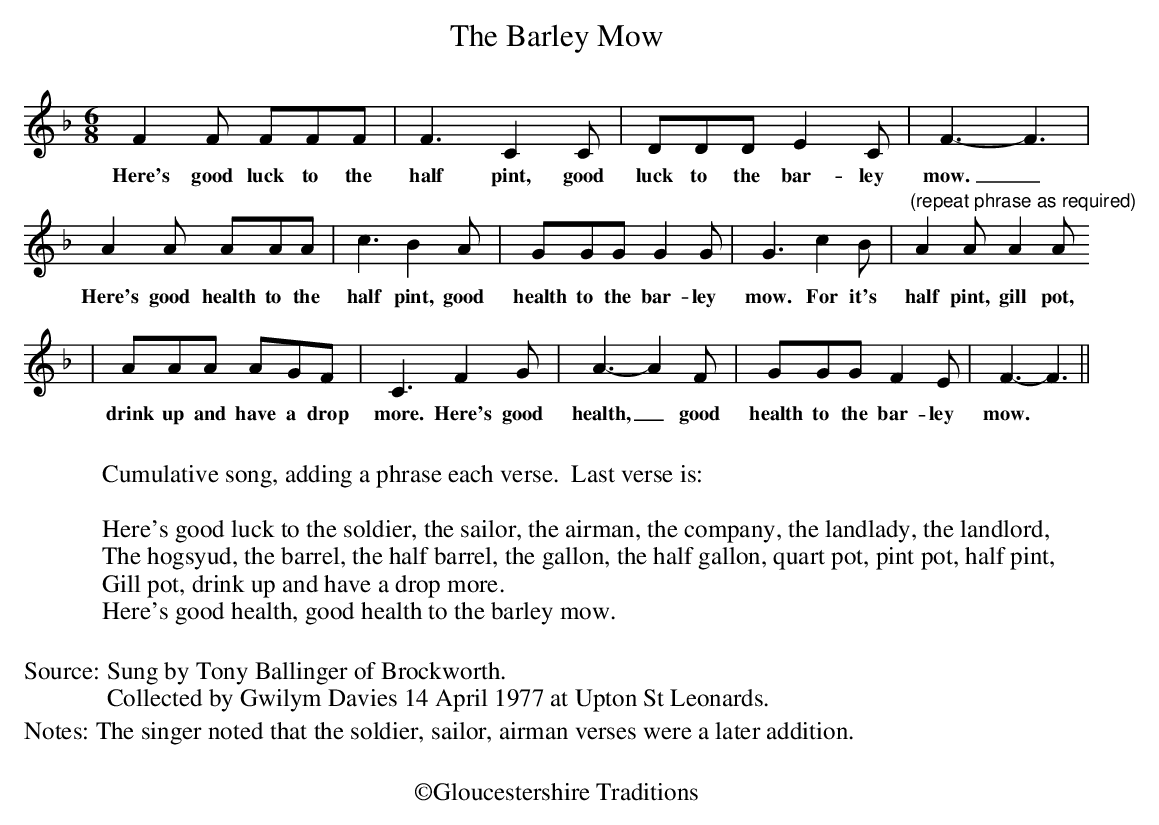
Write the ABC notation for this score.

X:1
T: The Barley Mow
M: 6/8
L:  1/8
K: F
F2F FFF|F3C2 C|DDD E2C|F3-F3|
w:Here's good luck to the half pint, good luck to the bar-ley mow._
A2A AAA|c3B2A|GGG G2G|G3 c2B|"(repeat phrase as required)"A2 A A2A
w:Here's good health to the half pint, good health to the bar-ley mow.  For it's half pint, gill pot,
|AAA AGF|C3F2G|A3-A2F|GGG F2E|F3-F3||
w:drink up and have a drop more.  Here's good health,_ good health to the bar-ley mow.
W:
W: Cumulative song, adding a phrase each verse.  Last verse is:
W:
W:Here's good luck to the soldier, the sailor, the airman, the company, the landlady, the landlord,
W:The hogsyud, the barrel, the half barrel, the gallon, the half gallon, quart pot, pint pot, half pint,
W:Gill pot, drink up and have a drop more.
W:Here's good health, good health to the barley mow.
W:
